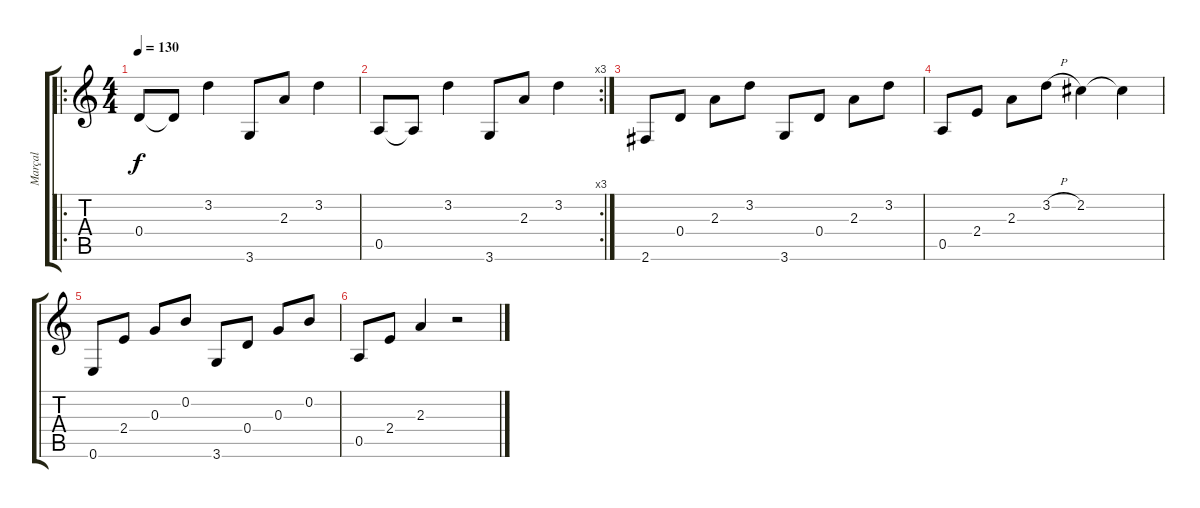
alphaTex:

\track ("Marçal" "Marçal") {instrument distortionguitar}
\staff {score tabs}
\tuning (E4 B3 G3 D3 A2 E2) {hide}
\ro
\ts (4 4)
\tempo 130
\clef g2
\ks c
0.4.8{dy f volume 8} 0.4{t}.8 3.2.4 3.6.8 2.3.8 3.2.4 |
\rc 3
0.5.8 0.5{t}.8 3.2.4 3.6.8 2.3.8 3.2.4 |
2.6.8 0.4.8 2.3.8 3.2.8 3.6.8 0.4.8 2.3.8 3.2.8 |
0.5.8 2.4.8 2.3.8 3.2{h}.8 2.2.4 2.2{t}.4 |
0.6.8 2.4.8 0.3.8 0.2.8 3.6.8 0.4.8 0.3.8 0.2.8 |
0.5.8 2.4.8 2.3.4 r.2
